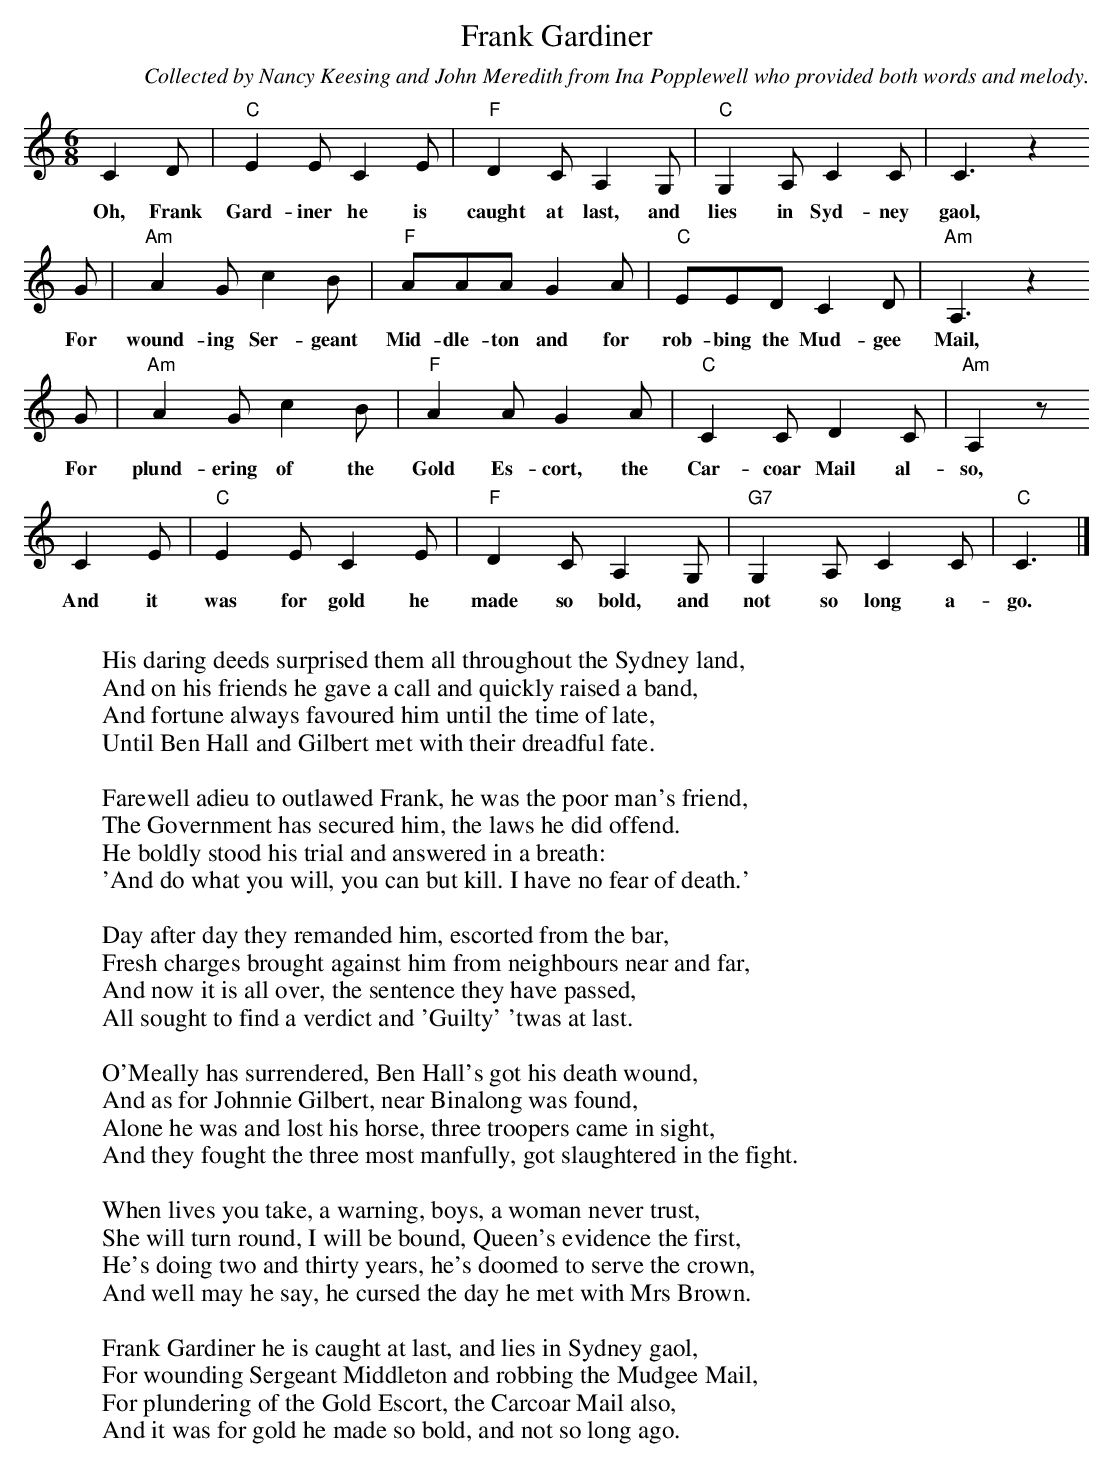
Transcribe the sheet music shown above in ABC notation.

X:1
T:Frank Gardiner
C:Collected by Nancy Keesing and John Meredith from Ina Popplewell who provided both words and melody.
M:6/8
L:1/8
K:C
C2D|"C"E2EC2E|"F"D2CA,2G,|"C"G,2A,C2C|C3z2
w:Oh, Frank Gard-iner he is caught at last, and lies in Syd-ney gaol,
G|"Am"A2Gc2B|"F"AAAG2A|"C"EED C2D|"Am"A,3z2
w:For wound-ing Ser-geant Mid-dle-ton and for rob-bing the Mud-gee Mail,
G|"Am"A2Gc2B|"F"A2AG2A|"C"C2CD2C|"Am"A,2z
w:For plund-ering of the Gold Es-cort, the Car-coar Mail al-so,
C2E|"C"E2EC2E|"F"D2CA,2G,|"G7"G,2A,C2C|"C"C3|]
w:And it was for gold he made so bold, and not so long a-go.
W:
W:His daring deeds surprised them all throughout the Sydney land,
W:And on his friends he gave a call and quickly raised a band,
W:And fortune always favoured him until the time of late,
W:Until Ben Hall and Gilbert met with their dreadful fate.
W:
W:Farewell adieu to outlawed Frank, he was the poor man's friend,
W:The Government has secured him, the laws he did offend.
W:He boldly stood his trial and answered in a breath:
W:'And do what you will, you can but kill. I have no fear of death.'
W:
W:Day after day they remanded him, escorted from the bar,
W:Fresh charges brought against him from neighbours near and far,
W:And now it is all over, the sentence they have passed,
W:All sought to find a verdict and 'Guilty' 'twas at last.
W:
W:O'Meally has surrendered, Ben Hall's got his death wound,
W:And as for Johnnie Gilbert, near Binalong was found,
W:Alone he was and lost his horse, three troopers came in sight,
W:And they fought the three most manfully, got slaughtered in the fight.
W:
W:When lives you take, a warning, boys, a woman never trust,
W:She will turn round, I will be bound, Queen's evidence the first,
W:He's doing two and thirty years, he's doomed to serve the crown,
W:And well may he say, he cursed the day he met with Mrs Brown.
W:
W:Frank Gardiner he is caught at last, and lies in Sydney gaol,
W:For wounding Sergeant Middleton and robbing the Mudgee Mail,
W:For plundering of the Gold Escort, the Carcoar Mail also,
W:And it was for gold he made so bold, and not so long ago.
